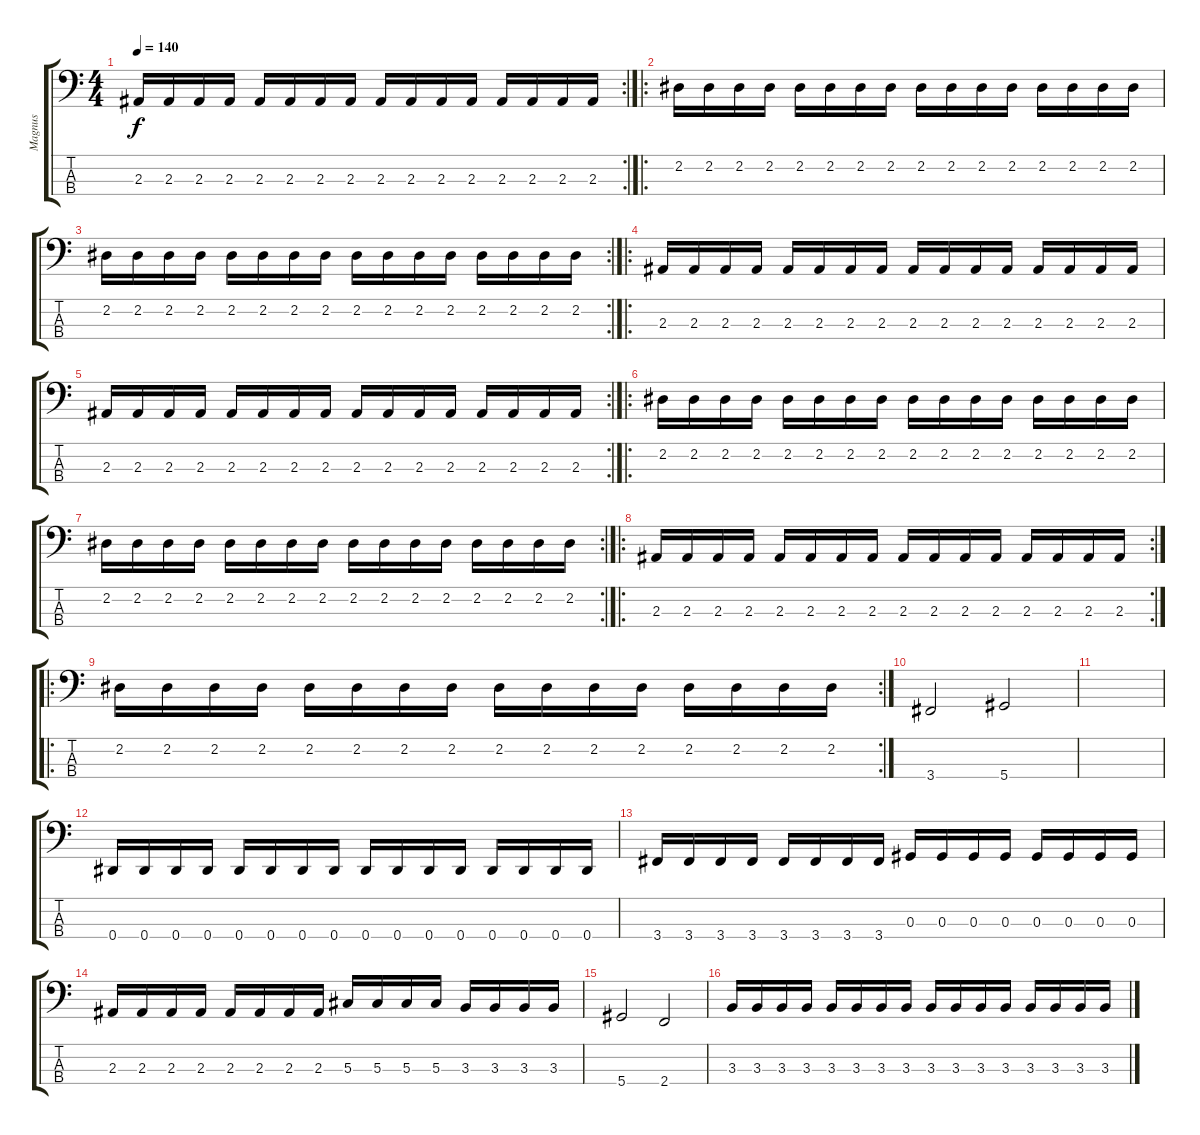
\track ("Magnus" "Magnus") {instrument electricbassfinger}
\staff {score tabs}
\tuning (Gb2 Db2 Ab1 Eb1) {hide}
\rc 2
\ts (4 4)
\tempo 140
\clef f4
\ks c
2.3.16{dy f} 2.3.16 2.3.16 2.3.16 2.3.16 2.3.16 2.3.16 2.3.16 2.3.16 2.3.16 2.3.16 2.3.16 2.3.16 2.3.16 2.3.16 2.3.16 |
\ro
2.2.16 2.2.16 2.2.16 2.2.16 2.2.16 2.2.16 2.2.16 2.2.16 2.2.16 2.2.16 2.2.16 2.2.16 2.2.16 2.2.16 2.2.16 2.2.16 |
\rc 2
2.2.16 2.2.16 2.2.16 2.2.16 2.2.16 2.2.16 2.2.16 2.2.16 2.2.16 2.2.16 2.2.16 2.2.16 2.2.16 2.2.16 2.2.16 2.2.16 |
\ro
2.3.16 2.3.16 2.3.16 2.3.16 2.3.16 2.3.16 2.3.16 2.3.16 2.3.16 2.3.16 2.3.16 2.3.16 2.3.16 2.3.16 2.3.16 2.3.16 |
\rc 2
2.3.16 2.3.16 2.3.16 2.3.16 2.3.16 2.3.16 2.3.16 2.3.16 2.3.16 2.3.16 2.3.16 2.3.16 2.3.16 2.3.16 2.3.16 2.3.16 |
\ro
2.2.16 2.2.16 2.2.16 2.2.16 2.2.16 2.2.16 2.2.16 2.2.16 2.2.16 2.2.16 2.2.16 2.2.16 2.2.16 2.2.16 2.2.16 2.2.16 |
\rc 2
2.2.16 2.2.16 2.2.16 2.2.16 2.2.16 2.2.16 2.2.16 2.2.16 2.2.16 2.2.16 2.2.16 2.2.16 2.2.16 2.2.16 2.2.16 2.2.16 |
\ro
\rc 2
2.3.16 2.3.16 2.3.16 2.3.16 2.3.16 2.3.16 2.3.16 2.3.16 2.3.16 2.3.16 2.3.16 2.3.16 2.3.16 2.3.16 2.3.16 2.3.16 |
\ro
\rc 2
2.2.16 2.2.16 2.2.16 2.2.16 2.2.16 2.2.16 2.2.16 2.2.16 2.2.16 2.2.16 2.2.16 2.2.16 2.2.16 2.2.16 2.2.16 2.2.16 |
3.4.2 5.4.2 |
|
0.4.16 0.4.16 0.4.16 0.4.16 0.4.16 0.4.16 0.4.16 0.4.16 0.4.16 0.4.16 0.4.16 0.4.16 0.4.16 0.4.16 0.4.16 0.4.16 |
3.4.16 3.4.16 3.4.16 3.4.16 3.4.16 3.4.16 3.4.16 3.4.16 0.3.16 0.3.16 0.3.16 0.3.16 0.3.16 0.3.16 0.3.16 0.3.16 |
2.3.16 2.3.16 2.3.16 2.3.16 2.3.16 2.3.16 2.3.16 2.3.16 5.3.16 5.3.16 5.3.16 5.3.16 3.3.16 3.3.16 3.3.16 3.3.16 |
5.4.2 2.4.2 |
3.3.16 3.3.16 3.3.16 3.3.16 3.3.16 3.3.16 3.3.16 3.3.16 3.3.16 3.3.16 3.3.16 3.3.16 3.3.16 3.3.16 3.3.16 3.3.16
